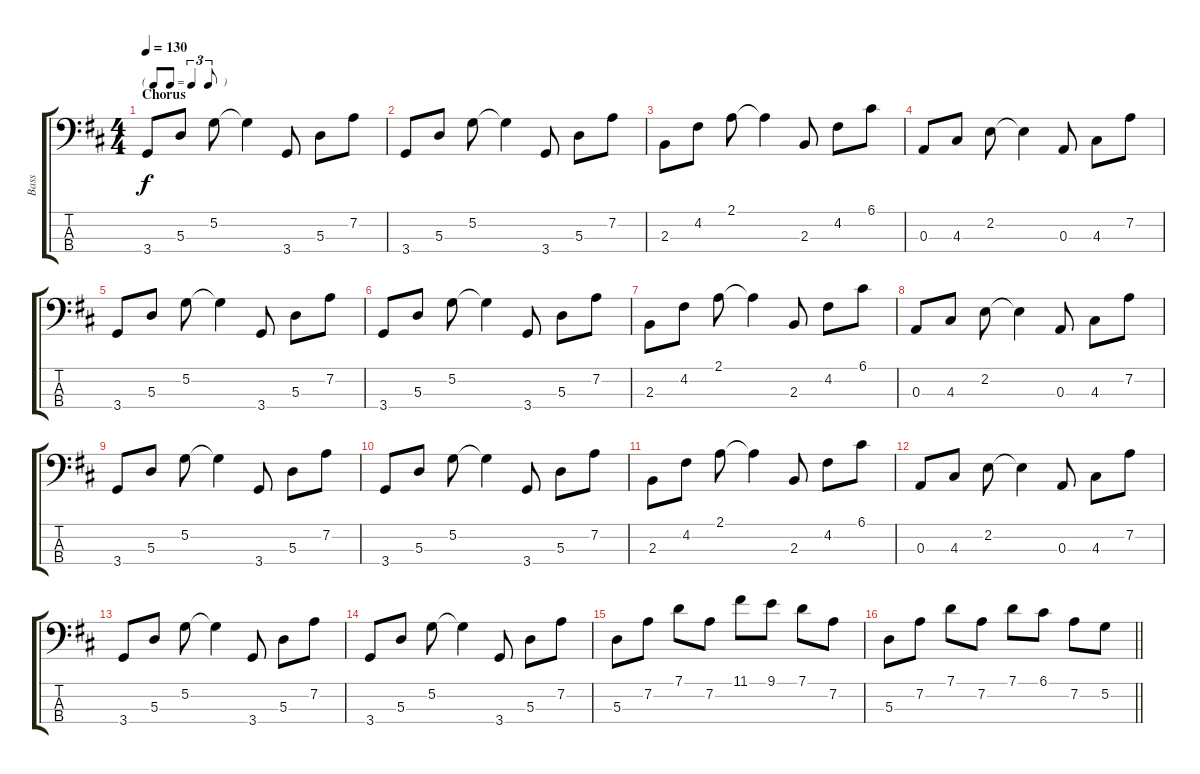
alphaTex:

\track ("Bass" "Bass") {instrument electricbassfinger}
\staff {score tabs}
\tuning (G2 D2 A1 E1) {hide}
\ts (4 4)
\tf triplet8th
\section ("" "Chorus")
\tempo 130
\clef f4
\ks d
3.4.8{dy f} 5.3.8 5.2.8 5.2{t}.4 3.4.8 5.3.8 7.2.8 |
3.4.8 5.3.8 5.2.8 5.2{t}.4 3.4.8 5.3.8 7.2.8 |
2.3.8 4.2.8 2.1.8 2.1{t}.4 2.3.8 4.2.8 6.1.8 |
0.3.8 4.3.8 2.2.8 2.2{t}.4 0.3.8 4.3.8 7.2.8 |
3.4.8 5.3.8 5.2.8 5.2{t}.4 3.4.8 5.3.8 7.2.8 |
3.4.8 5.3.8 5.2.8 5.2{t}.4 3.4.8 5.3.8 7.2.8 |
2.3.8 4.2.8 2.1.8 2.1{t}.4 2.3.8 4.2.8 6.1.8 |
0.3.8 4.3.8 2.2.8 2.2{t}.4 0.3.8 4.3.8 7.2.8 |
3.4.8 5.3.8 5.2.8 5.2{t}.4 3.4.8 5.3.8 7.2.8 |
3.4.8 5.3.8 5.2.8 5.2{t}.4 3.4.8 5.3.8 7.2.8 |
2.3.8 4.2.8 2.1.8 2.1{t}.4 2.3.8 4.2.8 6.1.8 |
0.3.8 4.3.8 2.2.8 2.2{t}.4 0.3.8 4.3.8 7.2.8 |
3.4.8 5.3.8 5.2.8 5.2{t}.4 3.4.8 5.3.8 7.2.8 |
3.4.8 5.3.8 5.2.8 5.2{t}.4 3.4.8 5.3.8 7.2.8 |
5.3.8 7.2.8 7.1.8 7.2.8 11.1.8 9.1.8 7.1.8 7.2.8 |
\barLineRight lightlight
5.3.8 7.2.8 7.1.8 7.2.8 7.1.8 6.1.8 7.2.8 5.2.8
